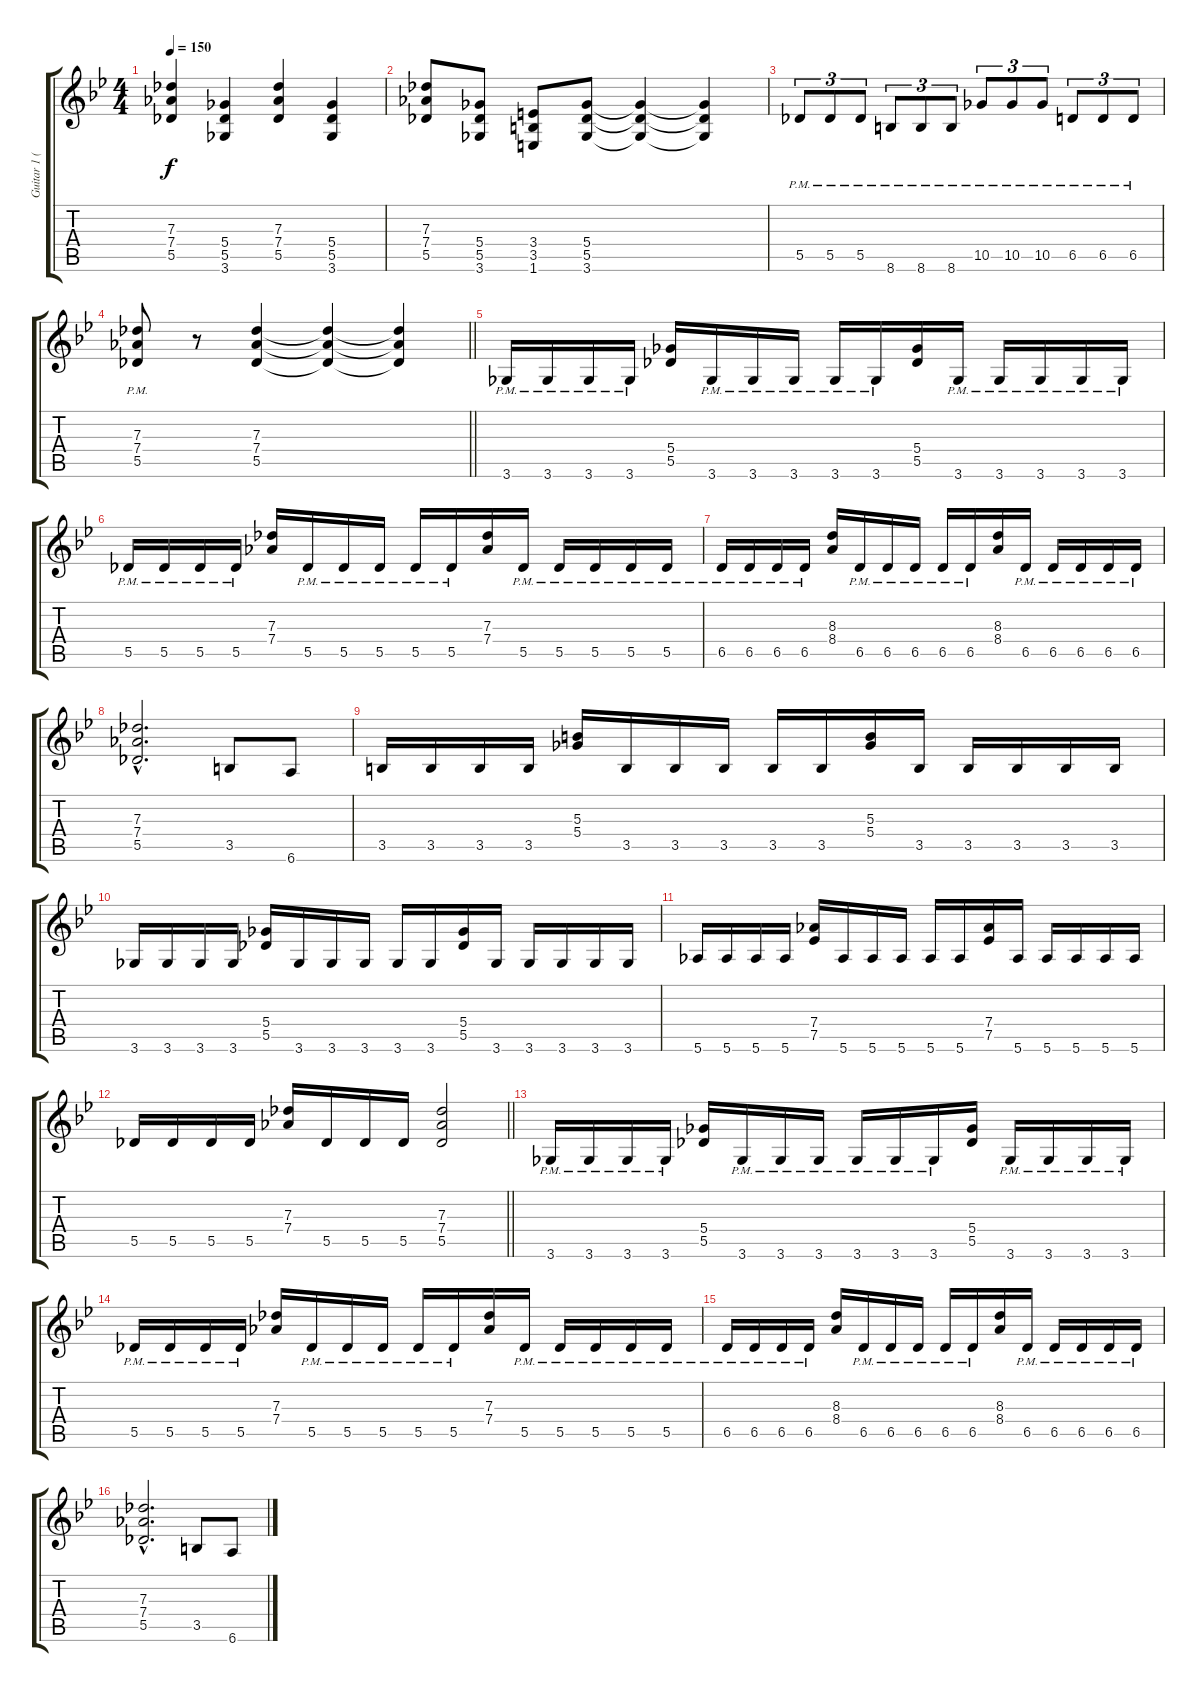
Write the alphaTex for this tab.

\track ("Guitar 1 (SheJa)" "Guitar 1 (") {instrument distortionguitar}
\staff {score tabs}
\tuning (Eb4 Bb3 Gb3 Db3 Ab2 Eb2) {hide}
\ts (4 4)
\tempo 150
\clef g2
\ks bb
(7.3 7.4 5.5).4{dy f instrument distortionguitar} (5.4 5.5 3.6).4 (7.3 7.4 5.5).4 (5.4 5.5 3.6).4 |
(7.3 7.4 5.5).8 (5.4 5.5 3.6).8 (3.4 3.5 1.6).8 (5.4 5.5 3.6).8 (5.4{t} 5.5{t} 3.6{t}).4 (5.4{t} 5.5{t} 3.6{t}).4 |
5.5{pm}.8{tu (3 2)} 5.5{pm}.8{tu (3 2)} 5.5{pm}.8{tu (3 2)} 8.6{pm}.8{tu (3 2)} 8.6{pm}.8{tu (3 2)} 8.6{pm}.8{tu (3 2)} 10.5{pm}.8{tu (3 2)} 10.5{pm}.8{tu (3 2)} 10.5{pm}.8{tu (3 2)} 6.5{pm}.8{tu (3 2)} 6.5{pm}.8{tu (3 2)} 6.5{pm}.8{tu (3 2)} |
\barLineRight lightlight
(7.3{pm} 7.4{pm} 5.5{pm}).8 r.8 (7.3 7.4 5.5).4 (7.3{t} 7.4{t} 5.5{t}).4 (7.3{t} 7.4{t} 5.5{t}).4 |
3.6{pm}.16 3.6{pm}.16 3.6{pm}.16 3.6{pm}.16 (5.4 5.5).16 3.6{pm}.16 3.6{pm}.16 3.6{pm}.16 3.6{pm}.16 3.6{pm}.16 (5.4 5.5).16 3.6{pm}.16 3.6{pm}.16 3.6{pm}.16 3.6{pm}.16 3.6{pm}.16 |
5.5{pm}.16 5.5{pm}.16 5.5{pm}.16 5.5{pm}.16 (7.3 7.4).16 5.5{pm}.16 5.5{pm}.16 5.5{pm}.16 5.5{pm}.16 5.5{pm}.16 (7.3 7.4).16 5.5{pm}.16 5.5{pm}.16 5.5{pm}.16 5.5{pm}.16 5.5{pm}.16 |
6.5{pm}.16 6.5{pm}.16 6.5{pm}.16 6.5{pm}.16 (8.3 8.4).16 6.5{pm}.16 6.5{pm}.16 6.5{pm}.16 6.5{pm}.16 6.5{pm}.16 (8.3 8.4).16 6.5{pm}.16 6.5{pm}.16 6.5{pm}.16 6.5{pm}.16 6.5{pm}.16 |
(7.3{hac} 7.4{hac} 5.5{hac}).2{d} 3.5.8 6.6.8 |
3.5.16 3.5.16 3.5.16 3.5.16 (5.3 5.4).16 3.5.16 3.5.16 3.5.16 3.5.16 3.5.16 (5.3 5.4).16 3.5.16 3.5.16 3.5.16 3.5.16 3.5.16 |
3.6.16 3.6.16 3.6.16 3.6.16 (5.4 5.5).16 3.6.16 3.6.16 3.6.16 3.6.16 3.6.16 (5.4 5.5).16 3.6.16 3.6.16 3.6.16 3.6.16 3.6.16 |
5.6.16 5.6.16 5.6.16 5.6.16 (7.4 7.5).16 5.6.16 5.6.16 5.6.16 5.6.16 5.6.16 (7.4 7.5).16 5.6.16 5.6.16 5.6.16 5.6.16 5.6.16 |
\barLineRight lightlight
5.5.16 5.5.16 5.5.16 5.5.16 (7.3 7.4).16 5.5.16 5.5.16 5.5.16 (7.3 7.4 5.5).2 |
3.6{pm}.16 3.6{pm}.16 3.6{pm}.16 3.6{pm}.16 (5.4 5.5).16 3.6{pm}.16 3.6{pm}.16 3.6{pm}.16 3.6{pm}.16 3.6{pm}.16 3.6{pm}.16 (5.4 5.5).16 3.6{pm}.16 3.6{pm}.16 3.6{pm}.16 3.6{pm}.16 |
5.5{pm}.16 5.5{pm}.16 5.5{pm}.16 5.5{pm}.16 (7.3 7.4).16 5.5{pm}.16 5.5{pm}.16 5.5{pm}.16 5.5{pm}.16 5.5{pm}.16 (7.3 7.4).16 5.5{pm}.16 5.5{pm}.16 5.5{pm}.16 5.5{pm}.16 5.5{pm}.16 |
6.5{pm}.16 6.5{pm}.16 6.5{pm}.16 6.5{pm}.16 (8.3 8.4).16 6.5{pm}.16 6.5{pm}.16 6.5{pm}.16 6.5{pm}.16 6.5{pm}.16 (8.3 8.4).16 6.5{pm}.16 6.5{pm}.16 6.5{pm}.16 6.5{pm}.16 6.5{pm}.16 |
(7.3{hac} 7.4{hac} 5.5{hac}).2{d} 3.5.8 6.6.8
